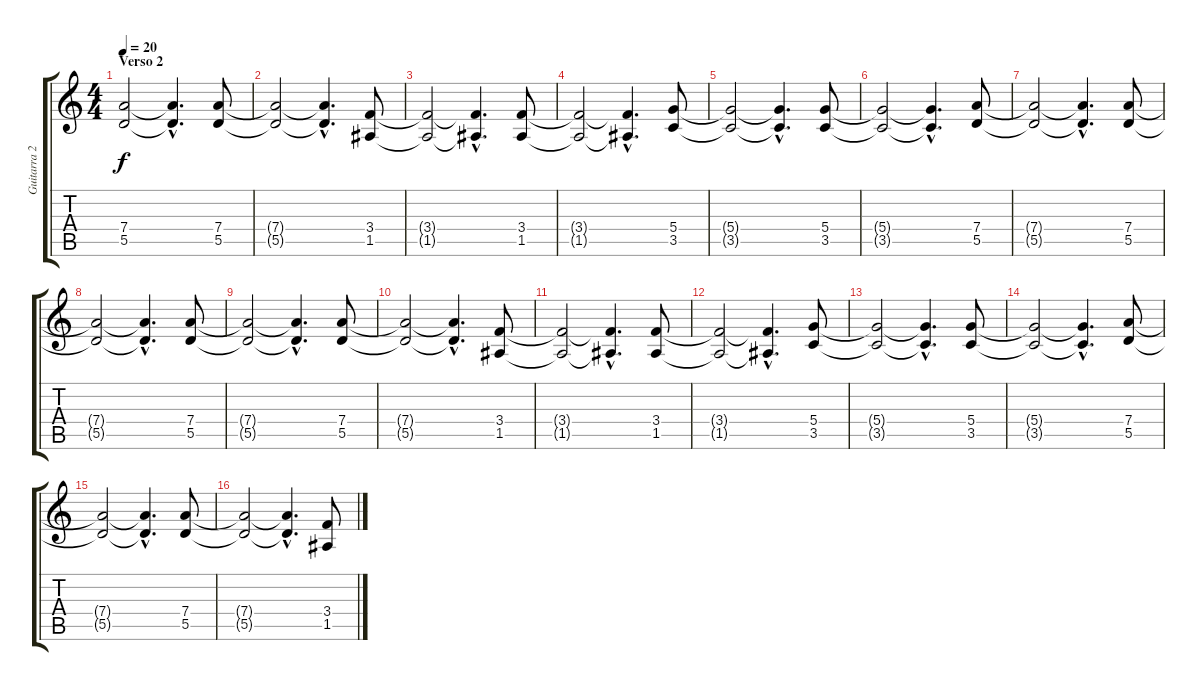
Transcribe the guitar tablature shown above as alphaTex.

\track ("Guitarra 2" "Guitarra 2") {instrument distortionguitar}
\staff {score tabs}
\tuning (E4 B3 G3 D3 A2 E2) {hide}
\ts (4 4)
\section ("" "Verso 2")
\tempo 20
\clef g2
\ks c
(7.4{t} 5.5{t}).2{dy f} (7.4{hac t} 5.5{hac t}).4{d} (7.4 5.5).8 |
(7.4{t} 5.5{t}).2 (7.4{hac t} 5.5{hac t}).4{d} (3.4 1.5).8 |
(3.4{t} 1.5{t}).2 (3.4{hac t} 1.5{hac t}).4{d} (3.4 1.5).8 |
(3.4{t} 1.5{t}).2 (3.4{hac t} 1.5{hac t}).4{d} (5.4 3.5).8 |
(5.4{t} 3.5{t}).2 (5.4{hac t} 3.5{hac t}).4{d} (5.4 3.5).8 |
(5.4{t} 3.5{t}).2 (5.4{hac t} 3.5{hac t}).4{d} (7.4 5.5).8 |
(7.4{t} 5.5{t}).2 (7.4{hac t} 5.5{hac t}).4{d} (7.4 5.5).8 |
(7.4{t} 5.5{t}).2 (7.4{hac t} 5.5{hac t}).4{d} (7.4 5.5).8 |
(7.4{t} 5.5{t}).2 (7.4{hac t} 5.5{hac t}).4{d} (7.4 5.5).8 |
(7.4{t} 5.5{t}).2 (7.4{hac t} 5.5{hac t}).4{d} (3.4 1.5).8 |
(3.4{t} 1.5{t}).2 (3.4{hac t} 1.5{hac t}).4{d} (3.4 1.5).8 |
(3.4{t} 1.5{t}).2 (3.4{hac t} 1.5{hac t}).4{d} (5.4 3.5).8 |
(5.4{t} 3.5{t}).2 (5.4{hac t} 3.5{hac t}).4{d} (5.4 3.5).8 |
(5.4{t} 3.5{t}).2 (5.4{hac t} 3.5{hac t}).4{d} (7.4 5.5).8 |
(7.4{t} 5.5{t}).2 (7.4{hac t} 5.5{hac t}).4{d} (7.4 5.5).8 |
(7.4{t} 5.5{t}).2 (7.4{hac t} 5.5{hac t}).4{d} (3.4 1.5).8
